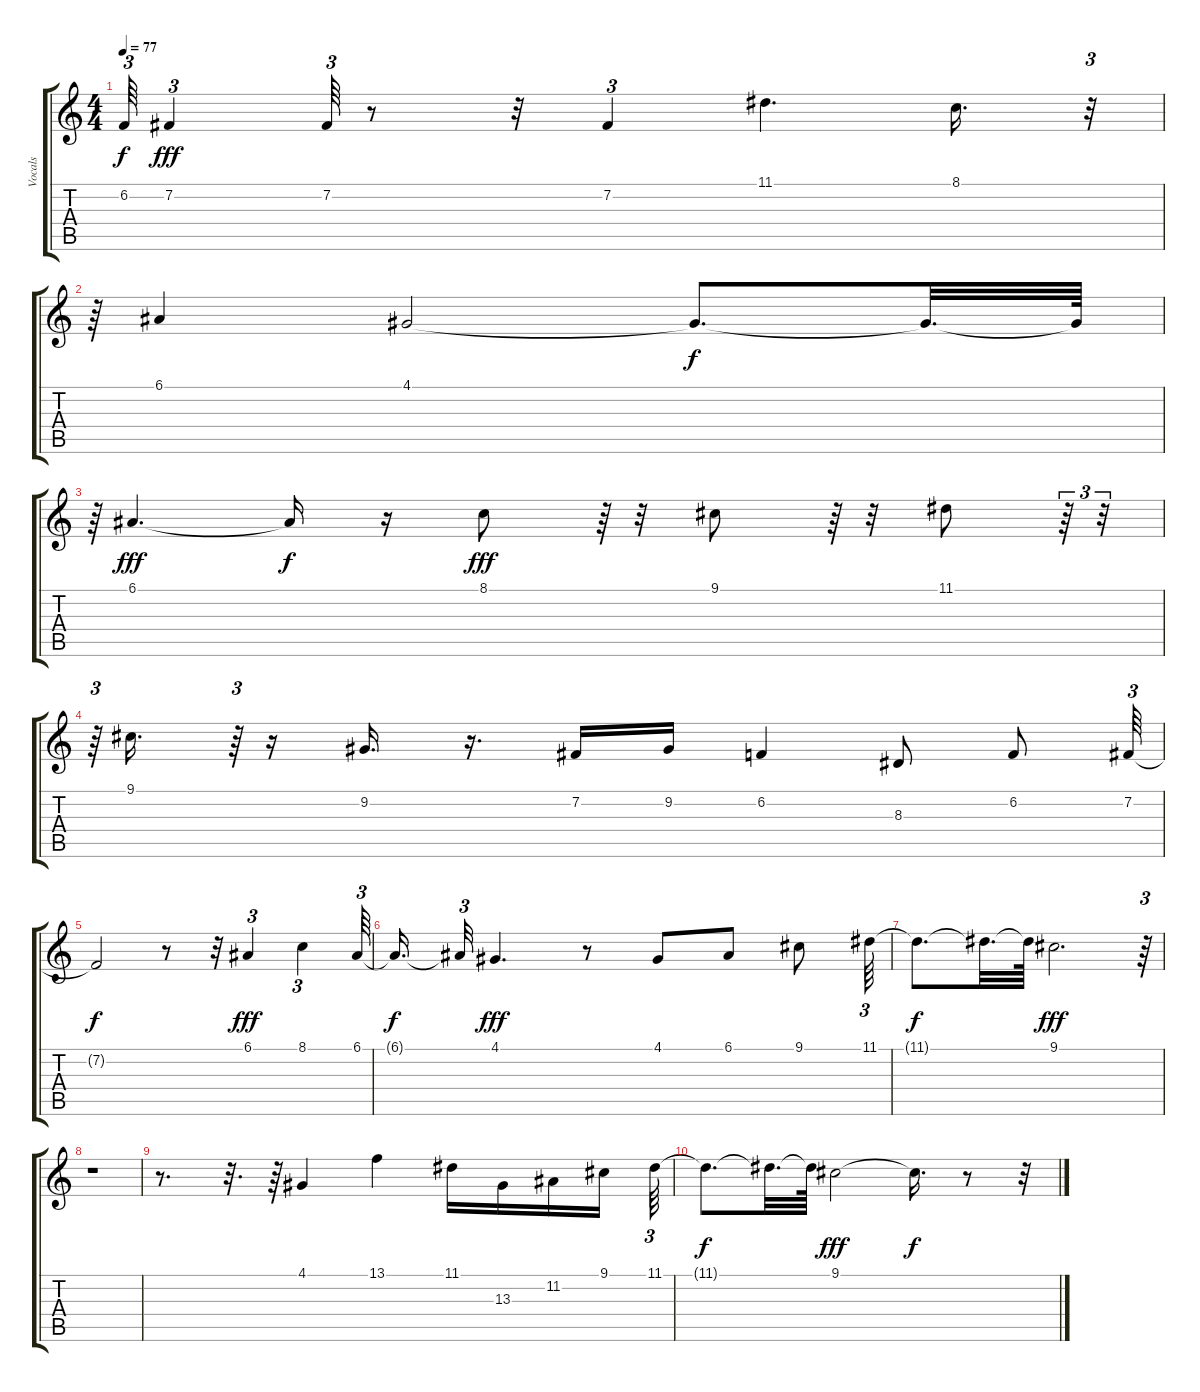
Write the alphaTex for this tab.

\track ("Vocals" "Vocals") {instrument lead8bassandlead}
\staff {score tabs}
\tuning (E4 B3 G3 D3 A2 E2) {hide}
\ts (4 4)
\tempo 77
\clef g2
\ks c
6.2{t}.64{tu (3 2) dy f} 7.2.4{tu (3 2) dy fff} 7.2.64{tu (3 2)} r.8 r.32 7.2.4{tu (3 2)} 11.1.4{d} 8.1.16{d} r.32{tu (3 2)} |
r.64{tu (3 2)} 6.1.4 4.1.2 4.1{t}.8{d dy f} 4.1{t}.32{d} 4.1{t}.64 |
r.64{tu (3 2)} 6.1.4{d dy fff} 6.1{t}.16{dy f} r.16 8.1.8{dy fff} r.64{tu (3 2)} r.32 9.1.8 r.64{tu (3 2)} r.32 11.1.8 r.64{tu (3 2)} r.32{tu (3 2)} |
r.64{tu (3 2)} 9.1.16{d} r.64{tu (3 2)} r.16 9.2.16{d} r.16{d} 7.2.16 9.2.16 6.2.4 8.3.8 6.2.8 7.2.64{tu (3 2)} |
7.2{t}.2{dy f} r.8 r.32 6.1.4{tu (3 2) dy fff} 8.1.4{tu (3 2)} 6.1.64{tu (3 2)} |
6.1{t}.16{d dy f} 6.1{t}.32{tu (3 2)} 4.1.4{d dy fff} r.8 4.1.8 6.1.8 9.1.8 11.1.64{tu (3 2)} |
11.1{t}.8{d dy f} 11.1{t}.32{d} 11.1{t}.64 9.1.2{d dy fff} r.64{tu (3 2)} |
r.1 |
r.8{d} r.32{d} r.64 4.1.4 13.1.4 11.1.16 13.3.16 11.2.16 9.1.16 11.1.64{tu (3 2)} |
11.1{t}.8{d dy f} 11.1{t}.32{d} 11.1{t}.64 9.1.2{dy fff} 9.1{t}.16{d dy f} r.8 r.32
